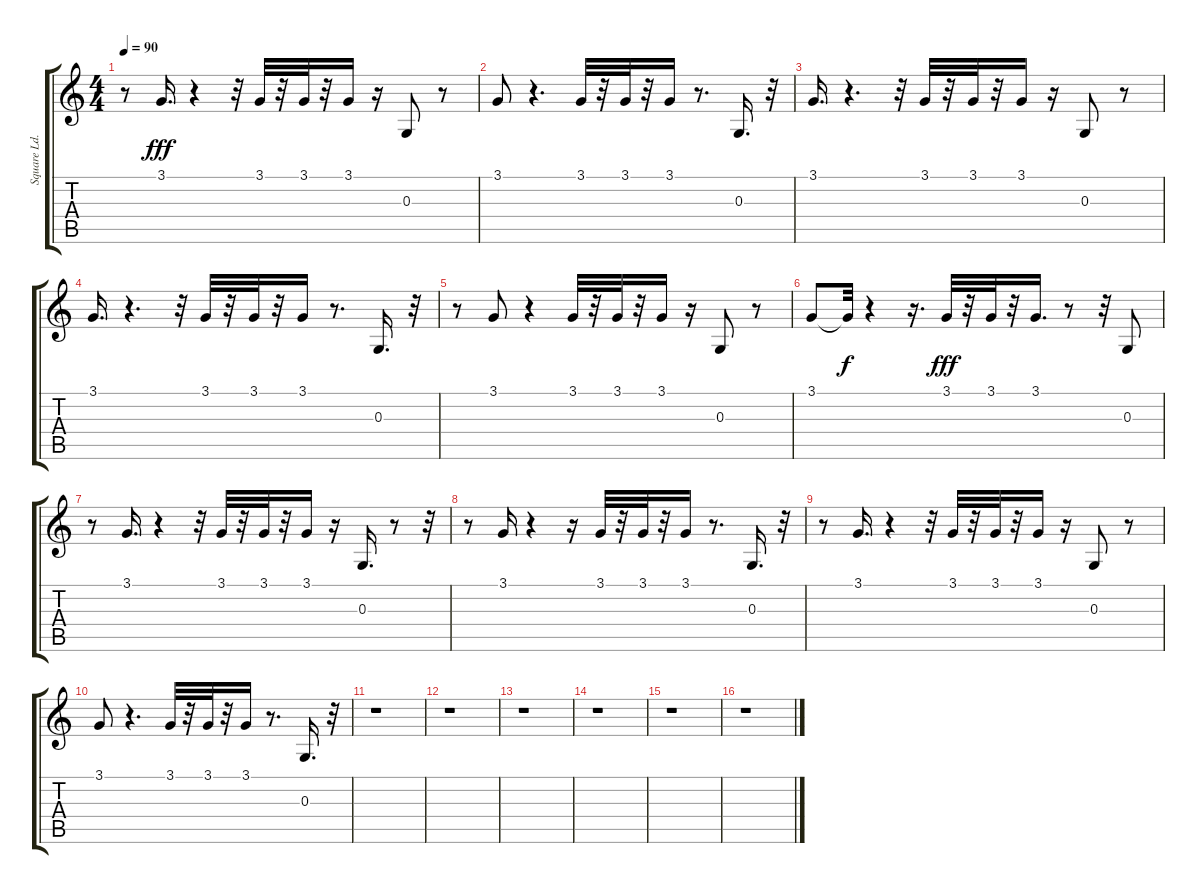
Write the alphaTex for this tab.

\track ("Square Ld." "Square Ld.") {instrument lead1square}
\staff {score tabs}
\tuning (E4 B3 G3 D3 A2 E2) {hide}
\ts (4 4)
\tempo 90
\clef g2
\ks c
r.8{dy fff} 3.1.16{d} r.4 r.32 3.1.32 r.32 3.1.32 r.32 3.1.16 r.16 0.3.8 r.8 |
3.1.8 r.4{d} 3.1.32 r.32 3.1.32 r.32 3.1.16 r.8{d} 0.3.16{d} r.32 |
3.1.16{d} r.4{d} r.32 3.1.32 r.32 3.1.32 r.32 3.1.16 r.16 0.3.8 r.8 |
3.1.16{d} r.4{d} r.32 3.1.32 r.32 3.1.32 r.32 3.1.16 r.8{d} 0.3.16{d} r.32 |
r.8 3.1.8 r.4 3.1.32 r.32 3.1.32 r.32 3.1.16 r.16 0.3.8 r.8 |
3.1.8 3.1{t}.32{dy f} r.4 r.16{d} 3.1.32{dy fff} r.32 3.1.32 r.32 3.1.16{d} r.8 r.32 0.3.8 |
r.8 3.1.16{d} r.4 r.32 3.1.32 r.32 3.1.32 r.32 3.1.16 r.16 0.3.16{d} r.8 r.32 |
r.8 3.1.16 r.4 r.16 3.1.32 r.32 3.1.32 r.32 3.1.16 r.8{d} 0.3.16{d} r.32 |
r.8 3.1.16{d} r.4 r.32 3.1.32 r.32 3.1.32 r.32 3.1.16 r.16 0.3.8 r.8 |
3.1.8 r.4{d} 3.1.32 r.32 3.1.32 r.32 3.1.16 r.8{d} 0.3.16{d} r.32 |
r.1 |
r.1 |
r.1 |
r.1 |
r.1 |
r.1
